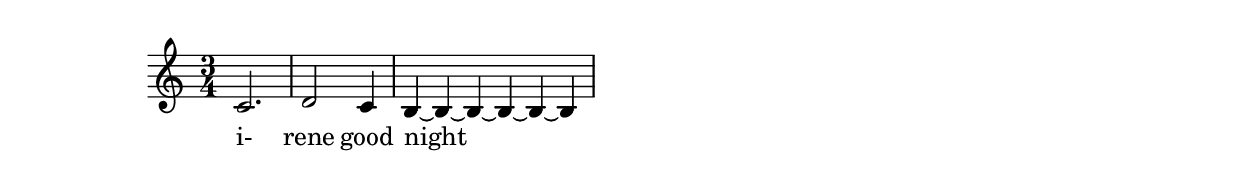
#(ly:set-option 'midi-extension "mid")
\version "2.12.3"
\include "english.ly"
\header{ 
title = ""
composer = ""
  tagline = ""  % removed 
}
%{
 TimeSignature: 3/4

| S - - | R - S | N - - | - - - |
                  .
  i-      rene good night 
 %}
  
melody = {
\time 3/4
\clef treble
\key c \major
\autoBeamOn  
\cadenzaOn
\bar "|" c'2.    \bar "|" d'2   c'4  \bar "|" b4~b4~b4~b4~b4~b4    \bar "|"    \bar "|"
}

text = \lyricmode {
  i- rene good night
}

\score{

<<
  \new Voice = "one" {
    \melody
  }
  \new Lyrics \lyricsto "one" \text
>>
\layout {
  \context {
       \Score
    \remove "Bar_number_engraver"
  } 
  }
\midi { 
  \context {
    \Score
    tempoWholesPerMinute = #(ly:make-moment 200 4)
   }
 }
}
